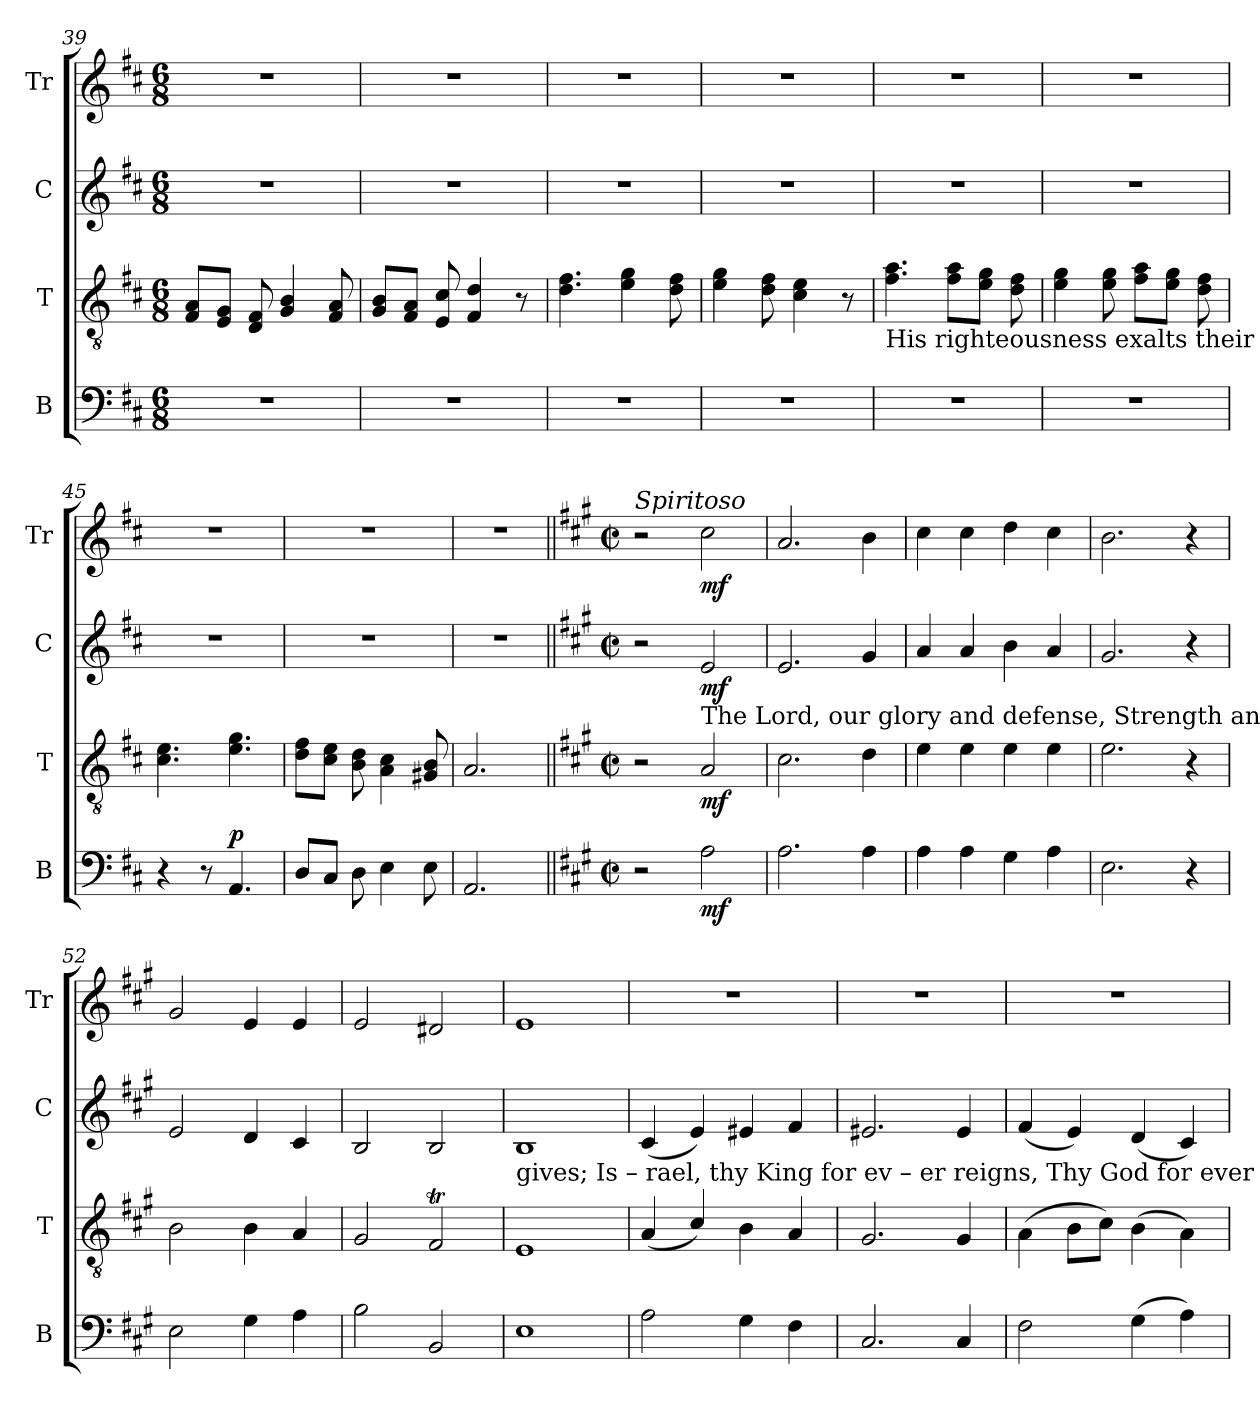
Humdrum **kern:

**kern	**dynam	**kern	**dynam	**kern	**dynam	**kern	**dynam
*part4	*part4	*part3	*part3	*part2	*part2	*part1	*part1
*staff4	*staff4	*staff3	*staff3	*staff2	*staff2	*staff1	*staff1
*I"B	*	*I"T	*	*I"C	*	*I"Tr	*
*I'B	*	*I'T	*	*I'C	*	*I'Tr	*
*clefF4	*	*clefGv2	*	*clefG2	*	*clefG2	*
*k[f#c#]	*	*k[f#c#]	*	*k[f#c#]	*	*k[f#c#]	*
*M6/8	*	*M6/8	*	*M6/8	*	*M6/8	*
=39	=39	=39	=39	=39	=39	=39	=39
2.r	.	8F#/ 8A/L	.	2.r	.	2.r	.
.	.	8E/ 8G/J	.	.	.	.	.
.	.	8D/ 8F#/	.	.	.	.	.
.	.	4G/ 4B/	.	.	.	.	.
.	.	8F#/ 8A/	.	.	.	.	.
=40	=40	=40	=40	=40	=40	=40	=40
2.r	.	8G/ 8B/L	.	2.r	.	2.r	.
.	.	8F#/ 8A/J	.	.	.	.	.
.	.	8E/ 8c#/	.	.	.	.	.
.	.	4F#/ 4d/	.	.	.	.	.
.	.	8r	.	.	.	.	.
=41	=41	=41	=41	=41	=41	=41	=41
2.r	.	4.d\ 4.f#\	.	2.r	.	2.r	.
.	.	4e\ 4g\	.	.	.	.	.
.	.	8d\ 8f#\	.	.	.	.	.
=42	=42	=42	=42	=42	=42	=42	=42
2.r	.	4e\ 4g\	.	2.r	.	2.r	.
.	.	8d\ 8f#\	.	.	.	.	.
.	.	4c#\ 4e\	.	.	.	.	.
.	.	8r	.	.	.	.	.
!!LO:PB:g=z
=43	=43	=43	=43	=43	=43	=43	=43
!	!	!LO:TX:b:t=His  righteousness exalts their hope, Nor  Sa – tan dares condemn.	!	!	!	!	!
2.r	.	4.f#\ 4.a\	.	2.r	.	2.r	.
.	.	8f#\ 8a\L	.	.	.	.	.
.	.	8e\ 8g\J	.	.	.	.	.
.	.	8d\ 8f#\	.	.	.	.	.
=44	=44	=44	=44	=44	=44	=44	=44
2.r	.	4e\ 4g\	.	2.r	.	2.r	.
.	.	8e\ 8g\	.	.	.	.	.
.	.	8f#\ 8a\L	.	.	.	.	.
.	.	8e\ 8g\J	.	.	.	.	.
.	.	8d\ 8f#\	.	.	.	.	.
=45	=45	=45	=45	=45	=45	=45	=45
4r	.	4.c#\ 4.e\	.	2.r	.	2.r	.
8r	.	.	.	.	.	.	.
!	!LO:DY:a	!	!	!	!	!	!
4.AA/	p	4.e\ 4.g\	.	.	.	.	.
=46	=46	=46	=46	=46	=46	=46	=46
8D/L	.	8d\ 8f#\L	.	2.r	.	2.r	.
8C#/J	.	8c#\ 8e\J	.	.	.	.	.
8D\	.	8B\ 8d\	.	.	.	.	.
4E\	.	4A\ 4c#\	.	.	.	.	.
8E\	.	8G#X/ 8B/	.	.	.	.	.
=47	=47	=47	=47	=47	=47	=47	=47
2.AA/	.	2.A/	.	2.r	.	2.r	.
=48||	=48||	=48||	=48||	=48||	=48||	=48||	=48||
*k[f#c#g#]	*	*k[f#c#g#]	*	*k[f#c#g#]	*	*k[f#c#g#]	*
*M2/2	*	*M2/2	*	*M2/2	*	*M2/2	*
*met(c|)	*	*met(c|)	*	*met(c|)	*	*met(c|)	*
*	*	*	*	*	*	*MM180	*
!	!	!	!	!	!	!LO:TX:a:i:t=Spiritoso	!
2r	.	2r	.	2r	.	2r	.
!	!	!	!	!LO:TX:b:t=The Lord, our glory and defense,  Strength and salvation	!	!	!
!	!LO:DY:b	!	!LO:DY:b	!	!LO:DY:b	!	!LO:DY:b
2A\	mf	2A/	mf	2e/	mf	2cc#\	mf
=49	=49	=49	=49	=49	=49	=49	=49
2.A\	.	2.c#\	.	2.e/	.	2.a/	.
4A\	.	4d\	.	4g#/	.	4b\	.
=50	=50	=50	=50	=50	=50	=50	=50
4A\	.	4e\	.	4a/	.	4cc#\	.
4A\	.	4e\	.	4a/	.	4cc#\	.
4G#\	.	4e\	.	4b\	.	4dd\	.
4A\	.	4e\	.	4a/	.	4cc#\	.
=51	=51	=51	=51	=51	=51	=51	=51
2.E\	.	2.e\	.	2.g#/	.	2.b\	.
4r	.	4r	.	4r	.	4r	.
=52	=52	=52	=52	=52	=52	=52	=52
2E\	.	2B\	.	2e/	.	2g#/	.
4G#\	.	4B\	.	4d/	.	4e/	.
4A\	.	4A/	.	4c#/	.	4e/	.
=53	=53	=53	=53	=53	=53	=53	=53
2B\	.	2G#/	.	2B/	.	2e/	.
2BB/	.	2F#T/	.	2B/	.	2d#X/	.
!!LO:LB:g=z
=54	=54	=54	=54	=54	=54	=54	=54
!	!	!	!	!LO:TX:b:t=gives;   Is  – rael,  thy  King  for  ev   –    er     reigns,   Thy  God  for ever lives.	!	!	!
1E	.	1E	.	1B	.	1e	.
=55	=55	=55	=55	=55	=55	=55	=55
2A\	.	(<4A/	.	(<4c#/	.	1r	.
.	.	4c#/)	.	4e/)	.	.	.
4G#\	.	4B\	.	4e#X/	.	.	.
4F#\	.	4A/	.	4f#/	.	.	.
=56	=56	=56	=56	=56	=56	=56	=56
2.C#/	.	2.G#/	.	2.e#X/	.	1r	.
4C#/	.	4G#/	.	4e#/	.	.	.
=57	=57	=57	=57	=57	=57	=57	=57
2F#\	.	(>4A\	.	(<4f#/	.	1r	.
.	.	8B\L	.	4e/)	.	.	.
.	.	8c#\J)	.	.	.	.	.
(>4G#\	.	(>4B\	.	(<4d/	.	.	.
4A\)	.	4A\)	.	4c#/)	.	.	.
=	=	=	=	=	=	=	=
*-	*-	*-	*-	*-	*-	*-	*-
